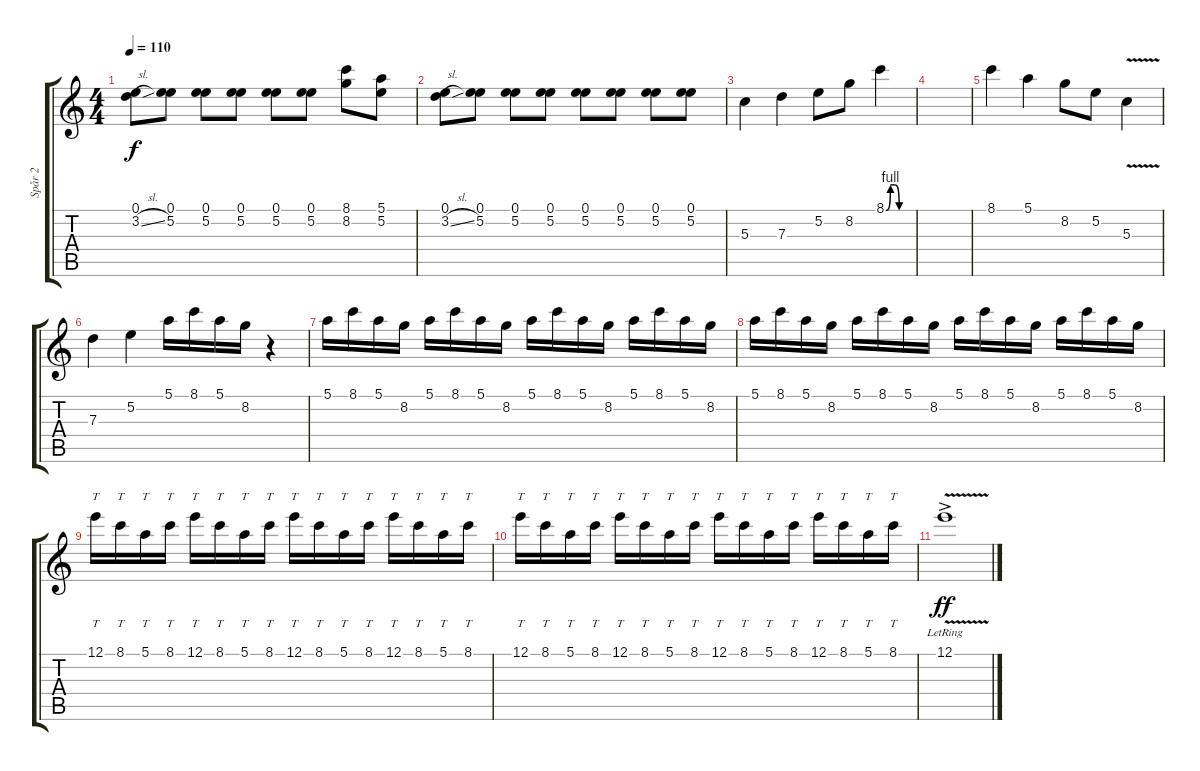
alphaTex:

\track ("Spår 2" "Spår 2") {instrument distortionguitar}
\staff {score tabs}
\tuning (E4 B3 G3 D3 A2 E2) {hide}
\ts (4 4)
\tempo 110
\clef g2
\ks c
(0.1 3.2{sl}).8{dy f} (0.1 5.2).8 (0.1 5.2).8 (0.1 5.2).8 (0.1 5.2).8 (0.1 5.2).8 (8.1 8.2).8 (5.1 5.2).8 |
(0.1 3.2{sl}).8 (0.1 5.2).8 (0.1 5.2).8 (0.1 5.2).8 (0.1 5.2).8 (0.1 5.2).8 (0.1 5.2).8 (0.1 5.2).8 |
5.3.4 7.3.4 5.2.8 8.2.8 8.1{be (custom 0 0 10 4 20 4 30 0 60 0)}.4 |
|
8.1.4 5.1.4 8.2.8 5.2.8 5.3{v}.4 |
7.3.4 5.2.4 5.1.16 8.1.16 5.1.16 8.2.16 r.4 |
5.1.16 8.1.16 5.1.16 8.2.16 5.1.16 8.1.16 5.1.16 8.2.16 5.1.16 8.1.16 5.1.16 8.2.16 5.1.16 8.1.16 5.1.16 8.2.16 |
5.1.16 8.1.16 5.1.16 8.2.16 5.1.16 8.1.16 5.1.16 8.2.16 5.1.16 8.1.16 5.1.16 8.2.16 5.1.16 8.1.16 5.1.16 8.2.16 |
12.1.16{tt} 8.1.16{tt} 5.1.16{tt} 8.1.16{tt} 12.1.16{tt} 8.1.16{tt} 5.1.16{tt} 8.1.16{tt} 12.1.16{tt} 8.1.16{tt} 5.1.16{tt} 8.1.16{tt} 12.1.16{tt} 8.1.16{tt} 5.1.16{tt} 8.1.16{tt} |
12.1.16{tt} 8.1.16{tt} 5.1.16{tt} 8.1.16{tt} 12.1.16{tt} 8.1.16{tt} 5.1.16{tt} 8.1.16{tt} 12.1.16{tt} 8.1.16{tt} 5.1.16{tt} 8.1.16{tt} 12.1.16{tt} 8.1.16{tt} 5.1.16{tt} 8.1.16{tt} |
12.1{v ac lr}.1{dy ff}
